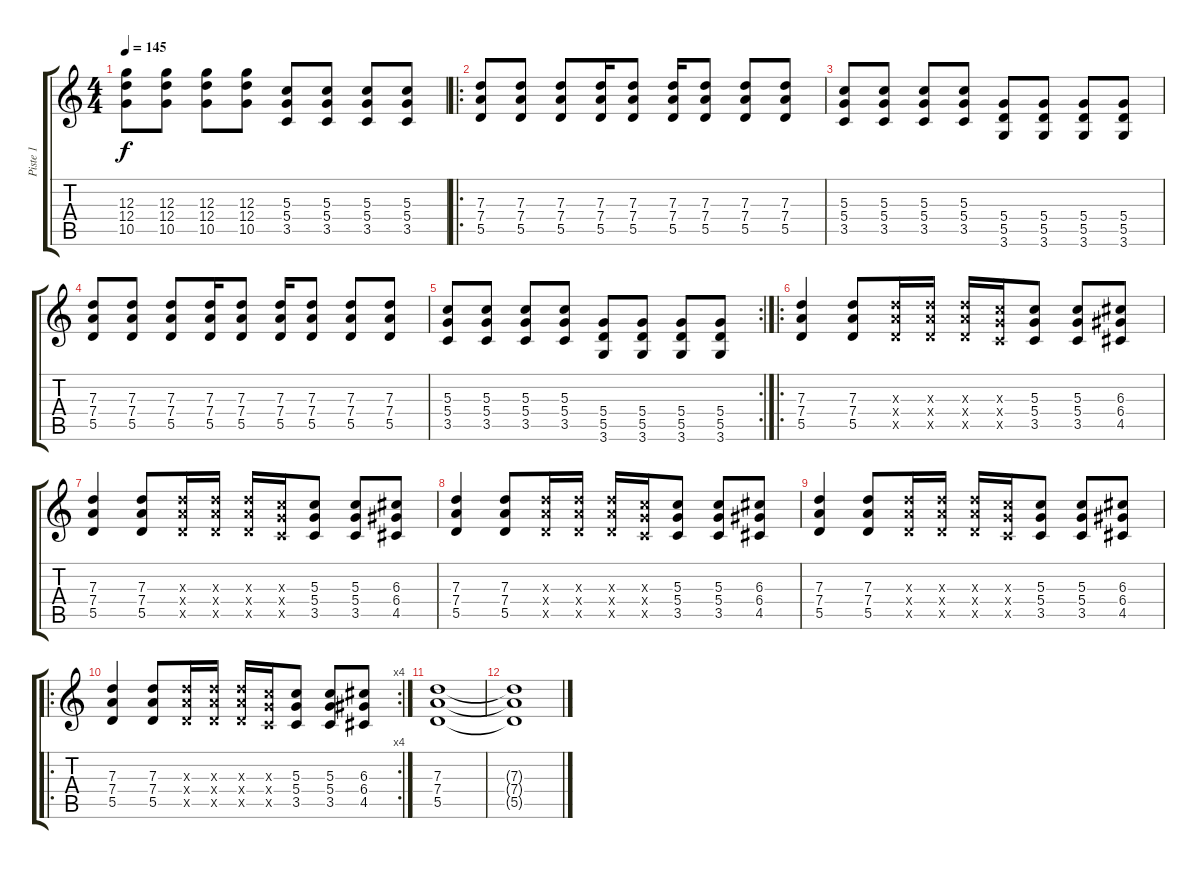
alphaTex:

\track ("Piste 1" "Piste 1") {instrument distortionguitar}
\staff {score tabs}
\tuning (E4 B3 G3 D3 A2 E2) {hide}
\ts (4 4)
\tempo 145
\clef g2
\ks c
(12.3 12.4 10.5).8{dy f} (12.3 12.4 10.5).8 (12.3 12.4 10.5).8 (12.3 12.4 10.5).8 (5.3 5.4 3.5).8 (5.3 5.4 3.5).8 (5.3 5.4 3.5).8 (5.3 5.4 3.5).8 |
\ro
(7.3 7.4 5.5).8 (7.3 7.4 5.5).8 (7.3 7.4 5.5).8 (7.3 7.4 5.5).16 (7.3 7.4 5.5).8 (7.3 7.4 5.5).16 (7.3 7.4 5.5).8 (7.3 7.4 5.5).8 (7.3 7.4 5.5).8 |
(5.3 5.4 3.5).8 (5.3 5.4 3.5).8 (5.3 5.4 3.5).8 (5.3 5.4 3.5).8 (5.4 5.5 3.6).8 (5.4 5.5 3.6).8 (5.4 5.5 3.6).8 (5.4 5.5 3.6).8 |
(7.3 7.4 5.5).8 (7.3 7.4 5.5).8 (7.3 7.4 5.5).8 (7.3 7.4 5.5).16 (7.3 7.4 5.5).8 (7.3 7.4 5.5).16 (7.3 7.4 5.5).8 (7.3 7.4 5.5).8 (7.3 7.4 5.5).8 |
\rc 2
(5.3 5.4 3.5).8 (5.3 5.4 3.5).8 (5.3 5.4 3.5).8 (5.3 5.4 3.5).8 (5.4 5.5 3.6).8 (5.4 5.5 3.6).8 (5.4 5.5 3.6).8 (5.4 5.5 3.6).8 |
\ro
(7.3 7.4 5.5).4 (7.3 7.4 5.5).8 (7.3{x} 7.4{x} 5.5{x}).16 (7.3{x} 7.4{x} 5.5{x}).16 (7.3{x} 7.4{x} 5.5{x}).16 (5.3{x} 5.4{x} 3.5{x}).16 (5.3 5.4 3.5).8 (5.3 5.4 3.5).8 (6.3 6.4 4.5).8 |
(7.3 7.4 5.5).4 (7.3 7.4 5.5).8 (7.3{x} 7.4{x} 5.5{x}).16 (7.3{x} 7.4{x} 5.5{x}).16 (7.3{x} 7.4{x} 5.5{x}).16 (5.3{x} 5.4{x} 3.5{x}).16 (5.3 5.4 3.5).8 (5.3 5.4 3.5).8 (6.3 6.4 4.5).8 |
(7.3 7.4 5.5).4 (7.3 7.4 5.5).8 (7.3{x} 7.4{x} 5.5{x}).16 (7.3{x} 7.4{x} 5.5{x}).16 (7.3{x} 7.4{x} 5.5{x}).16 (5.3{x} 5.4{x} 3.5{x}).16 (5.3 5.4 3.5).8 (5.3 5.4 3.5).8 (6.3 6.4 4.5).8 |
(7.3 7.4 5.5).4 (7.3 7.4 5.5).8 (7.3{x} 7.4{x} 5.5{x}).16 (7.3{x} 7.4{x} 5.5{x}).16 (7.3{x} 7.4{x} 5.5{x}).16 (5.3{x} 5.4{x} 3.5{x}).16 (5.3 5.4 3.5).8 (5.3 5.4 3.5).8 (6.3 6.4 4.5).8 |
\ro
\rc 4
(7.3 7.4 5.5).4 (7.3 7.4 5.5).8 (7.3{x} 7.4{x} 5.5{x}).16 (7.3{x} 7.4{x} 5.5{x}).16 (7.3{x} 7.4{x} 5.5{x}).16 (5.3{x} 5.4{x} 3.5{x}).16 (5.3 5.4 3.5).8 (5.3 5.4 3.5).8 (6.3 6.4 4.5).8 |
(7.3 7.4 5.5).1 |
(7.3{t} 7.4{t} 5.5{t}).1
